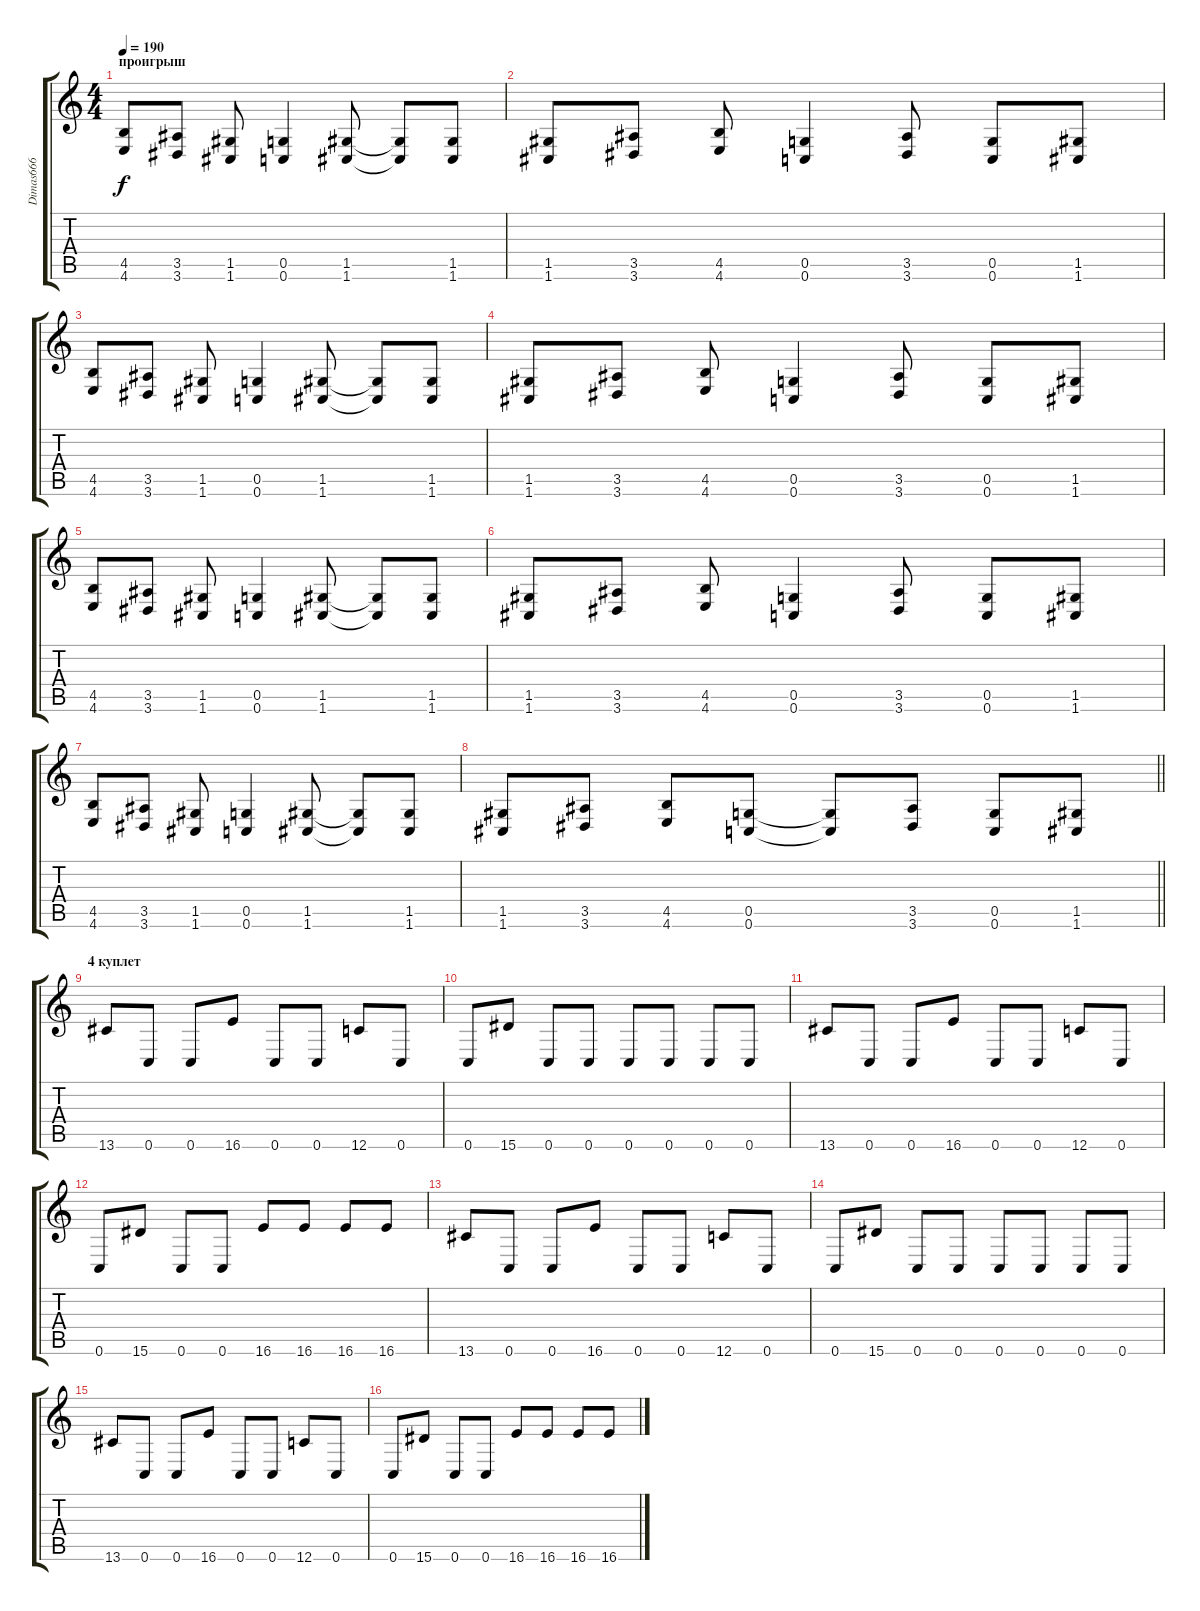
\track ("Dimas666" "Dimas666") {instrument distortionguitar}
\staff {score tabs}
\tuning (D4 A3 F3 C3 G2 C2) {hide}
\ts (4 4)
\section ("" "проигрыш")
\tempo 190
\clef g2
\ks c
(4.5 4.6).8{dy f instrument distortionguitar} (3.5 3.6).8 (1.5 1.6).8 (0.5 0.6).4 (1.5 1.6).8 (1.5{t} 1.6{t}).8 (1.5 1.6).8 |
(1.5 1.6).8 (3.5 3.6).8 (4.5 4.6).8 (0.5 0.6).4 (3.5 3.6).8 (0.5 0.6).8 (1.5 1.6).8 |
(4.5 4.6).8 (3.5 3.6).8 (1.5 1.6).8 (0.5 0.6).4 (1.5 1.6).8 (1.5{t} 1.6{t}).8 (1.5 1.6).8 |
(1.5 1.6).8 (3.5 3.6).8 (4.5 4.6).8 (0.5 0.6).4 (3.5 3.6).8 (0.5 0.6).8 (1.5 1.6).8 |
(4.5 4.6).8 (3.5 3.6).8 (1.5 1.6).8 (0.5 0.6).4 (1.5 1.6).8 (1.5{t} 1.6{t}).8 (1.5 1.6).8 |
(1.5 1.6).8 (3.5 3.6).8 (4.5 4.6).8 (0.5 0.6).4 (3.5 3.6).8 (0.5 0.6).8 (1.5 1.6).8 |
(4.5 4.6).8 (3.5 3.6).8 (1.5 1.6).8 (0.5 0.6).4 (1.5 1.6).8 (1.5{t} 1.6{t}).8 (1.5 1.6).8 |
\barLineRight lightlight
(1.5 1.6).8 (3.5 3.6).8 (4.5 4.6).8 (0.5 0.6).8 (0.5{t} 0.6{t}).8 (3.5 3.6).8 (0.5 0.6).8 (1.5 1.6).8 |
\section ("" "4 куплет")
13.6.8 0.6.8 0.6.8 16.6.8 0.6.8 0.6.8 12.6.8 0.6.8 |
0.6.8 15.6.8 0.6.8 0.6.8 0.6.8 0.6.8 0.6.8 0.6.8 |
13.6.8 0.6.8 0.6.8 16.6.8 0.6.8 0.6.8 12.6.8 0.6.8 |
0.6.8 15.6.8 0.6.8 0.6.8 16.6.8 16.6.8 16.6.8 16.6.8 |
13.6.8 0.6.8 0.6.8 16.6.8 0.6.8 0.6.8 12.6.8 0.6.8 |
0.6.8 15.6.8 0.6.8 0.6.8 0.6.8 0.6.8 0.6.8 0.6.8 |
13.6.8 0.6.8 0.6.8 16.6.8 0.6.8 0.6.8 12.6.8 0.6.8 |
0.6.8 15.6.8 0.6.8 0.6.8 16.6.8 16.6.8 16.6.8 16.6.8
